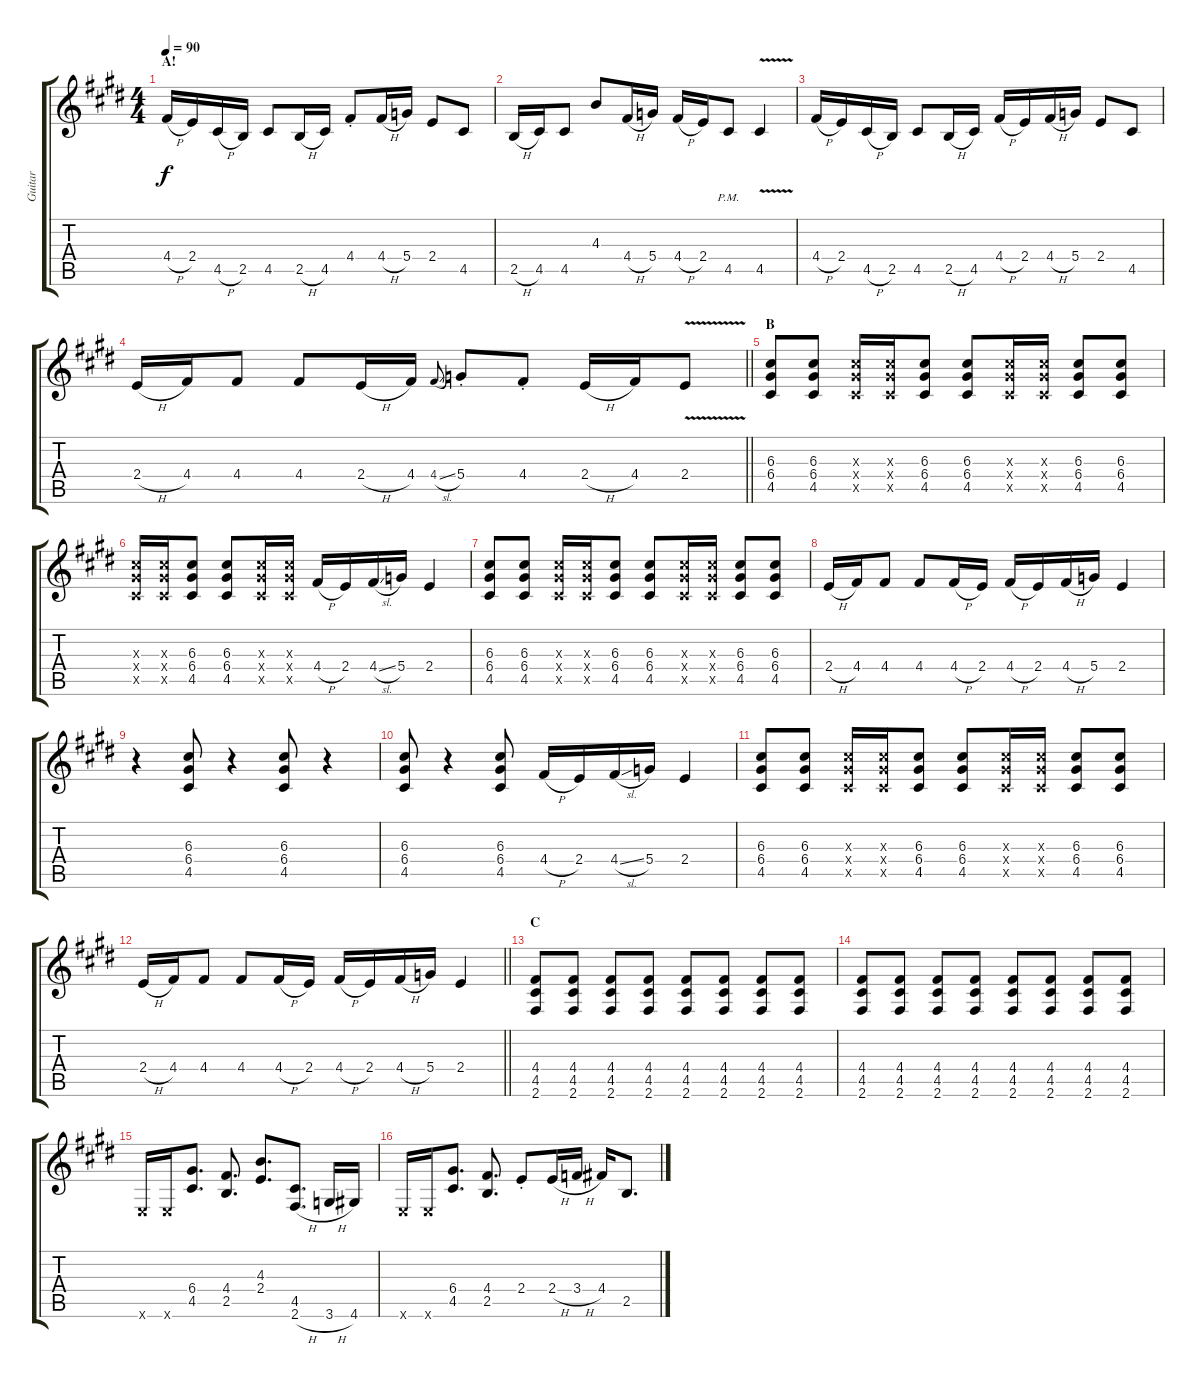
\track ("Guitar" "Guitar") {instrument distortionguitar}
\staff {score tabs}
\tuning (E4 B3 G3 D3 A2 E2) {hide}
\ts (4 4)
\section ("" "A!")
\tempo 90
\clef g2
\ks c#minor
4.4{h}.16{dy f} 2.4.16 4.5{h}.16 2.5.16 4.5.8 2.5{h}.16 4.5.16 4.4{st}.8 4.4{h}.16 5.4.16 2.4.8 4.5.8 |
2.5{h}.16 4.5.16 4.5.8 4.3.8 4.4{h}.16 5.4.16 4.4{h}.16 2.4.16 4.5{pm}.8 4.5{v}.4 |
4.4{h}.16 2.4.16 4.5{h}.16 2.5.16 4.5.8 2.5{h}.16 4.5.16 4.4{h}.16 2.4.16 4.4{h}.16 5.4.16 2.4.8 4.5.8 |
\barLineRight lightlight
2.4{h}.16 4.4.16 4.4.8 4.4.8 2.4{h}.16 4.4.16 4.4{sl}.8{gr onbeat} 5.4{st}.8 4.4{st}.8 2.4{h}.16 4.4.16 2.4{v}.8 |
\section ("" "B")
(6.3 6.4 4.5).8 (6.3 6.4 4.5).8 (6.3{x} 6.4{x} 4.5{x}).16 (6.3{x} 6.4{x} 4.5{x}).16 (6.3 6.4 4.5).8 (6.3 6.4 4.5).8 (6.3{x} 6.4{x} 4.5{x}).16 (6.3{x} 6.4{x} 4.5{x}).16 (6.3 6.4 4.5).8 (6.3 6.4 4.5).8 |
(6.3{x} 6.4{x} 4.5{x}).16 (6.3{x} 6.4{x} 4.5{x}).16 (6.3 6.4 4.5).8 (6.3 6.4 4.5).8 (6.3{x} 6.4{x} 4.5{x}).16 (6.3{x} 6.4{x} 4.5{x}).16 4.4{h}.16 2.4.16 4.4{sl}.16 5.4.16 2.4.4 |
(6.3 6.4 4.5).8 (6.3 6.4 4.5).8 (6.3{x} 6.4{x} 4.5{x}).16 (6.3{x} 6.4{x} 4.5{x}).16 (6.3 6.4 4.5).8 (6.3 6.4 4.5).8 (6.3{x} 6.4{x} 4.5{x}).16 (6.3{x} 6.4{x} 4.5{x}).16 (6.3 6.4 4.5).8 (6.3 6.4 4.5).8 |
2.4{h}.16 4.4.16 4.4.8 4.4.8 4.4{h}.16 2.4.16 4.4{h}.16 2.4.16 4.4{h}.16 5.4.16 2.4.4 |
r.4 (6.3 6.4 4.5).8 r.4 (6.3 6.4 4.5).8 r.4 |
(6.3 6.4 4.5).8 r.4 (6.3 6.4 4.5).8 4.4{h}.16 2.4.16 4.4{sl}.16 5.4.16 2.4.4 |
(6.3 6.4 4.5).8 (6.3 6.4 4.5).8 (6.3{x} 6.4{x} 4.5{x}).16 (6.3{x} 6.4{x} 4.5{x}).16 (6.3 6.4 4.5).8 (6.3 6.4 4.5).8 (6.3{x} 6.4{x} 4.5{x}).16 (6.3{x} 6.4{x} 4.5{x}).16 (6.3 6.4 4.5).8 (6.3 6.4 4.5).8 |
\barLineRight lightlight
2.4{h}.16 4.4.16 4.4.8 4.4.8 4.4{h}.16 2.4.16 4.4{h}.16 2.4.16 4.4{h}.16 5.4.16 2.4.4 |
\section ("" "C")
(4.4 4.5 2.6).8 (4.4 4.5 2.6).8 (4.4 4.5 2.6).8 (4.4 4.5 2.6).8 (4.4 4.5 2.6).8 (4.4 4.5 2.6).8 (4.4 4.5 2.6).8 (4.4 4.5 2.6).8 |
(4.4 4.5 2.6).8 (4.4 4.5 2.6).8 (4.4 4.5 2.6).8 (4.4 4.5 2.6).8 (4.4 4.5 2.6).8 (4.4 4.5 2.6).8 (4.4 4.5 2.6).8 (4.4 4.5 2.6).8 |
0.6{x}.16 0.6{x}.16 (6.4 4.5).8{d} (4.4 2.5).8{d} (4.3 2.4).8{d} (4.5 2.6{h}).8{d} 3.6{h}.16 4.6.16 |
0.6{x}.16 0.6{x}.16 (6.4 4.5).8{d} (4.4 2.5).8{d} 2.4{st}.8 2.4{h}.16 3.4{h}.16 4.4.16 2.5.8{d}
